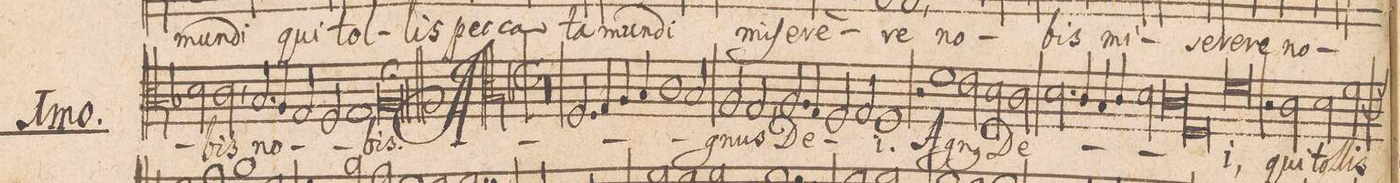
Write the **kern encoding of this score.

**kern	**text
*I"[TenoreI]	*
*clefC3	*
*k[b-]	*
*met(C|)	*
*M2/1	*
2d\	.
2c,\	-bis
2.B-/	no-
4A/	.
=34-	=34-
2G/	.
2F/	.
1G/	.
=35-	=35-
0A/;	-bis.
=36||-	=36||-
*clefC3	*
*k[b-]	*
*M2/1	*
*met(C|)	*
00r	.
=37-	=37-
=38-	=38-
2.F/	A-
4G/	.
4A/	.
4B-/	.
1c\	.
=39-	=39-
2B-/	.
2A/	-gnus
2G,/	.
=40-	=40-
2.A/	De-
4G/	.
2F/	.
2G/	.
=41-	=41-
1F/	-i.
2r	.
1f\	A-
=42-	=42-
2e\	-gn(us)
2d\	De-
2c\	.
=43-	=43-
2.d\	.
4c/	.
4B-/	.
4c/	.
2d\	.
=44-	=44-
*lig	*
1c\	.
1F/	.
*Xlig	*
=45-	=45-
0f\	-i,
=46-	=46-
2r	.
2c\	qui
2d\	tol-
[<2f\	-lis
=47-	=47-
*-	*-
